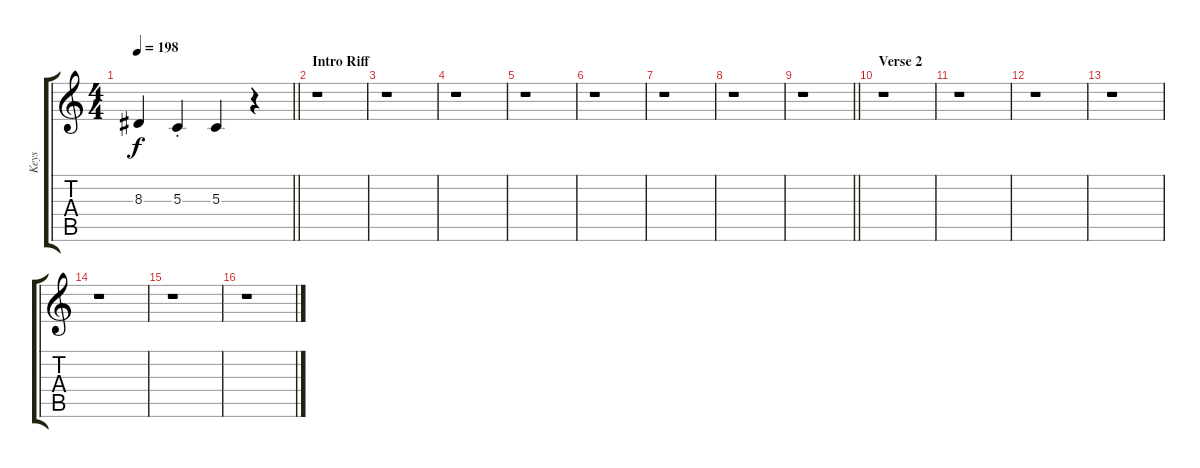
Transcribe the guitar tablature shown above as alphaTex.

\track ("Keys" "Keys") {instrument stringensemble2}
\staff {score tabs}
\tuning (E4 B3 G3 D3 A2 E2) {hide}
\ts (4 4)
\tempo 198
\clef g2
\barLineRight lightlight
\ks c
8.3.4{dy f} 5.3{st}.4 5.3.4 r.4 |
\section ("" "Intro Riff")
r.1 |
r.1 |
r.1 |
r.1 |
r.1 |
r.1 |
r.1 |
\barLineRight lightlight
r.1 |
\section ("" "Verse 2")
r.1 |
r.1 |
r.1 |
r.1 |
r.1 |
r.1 |
r.1
